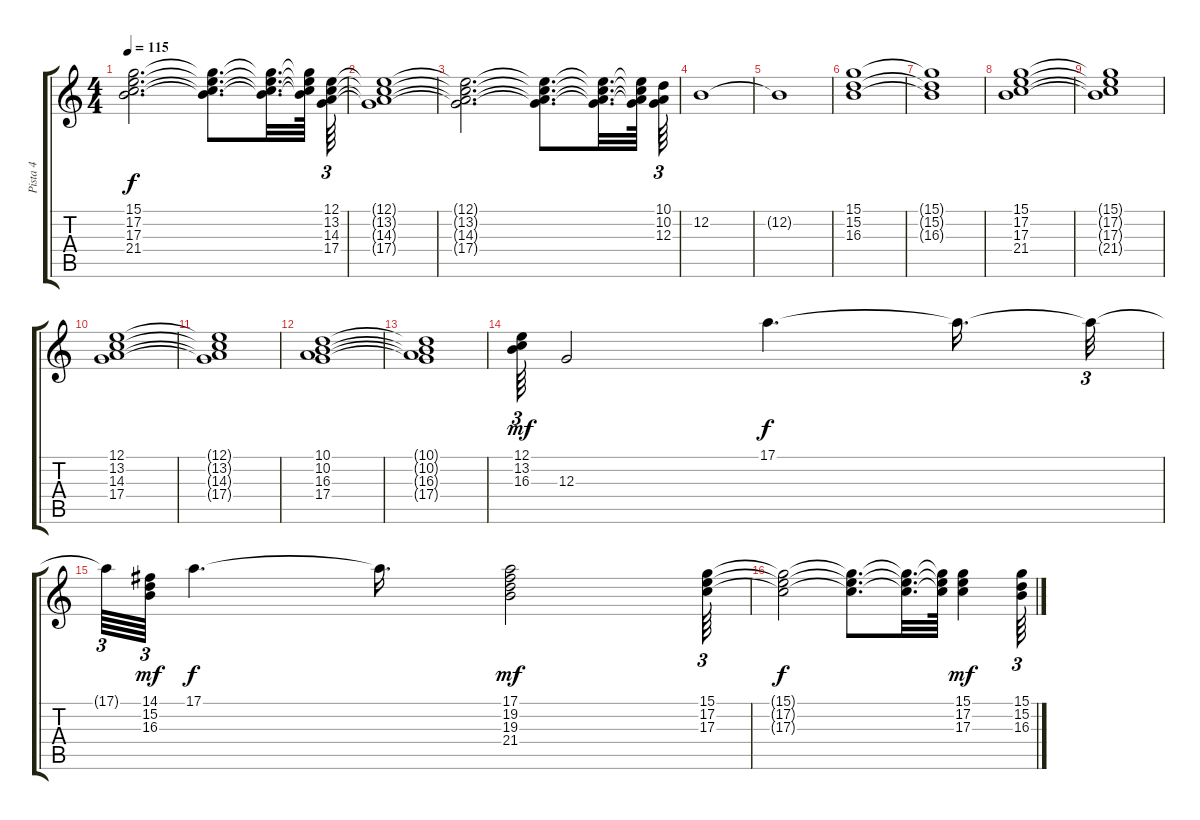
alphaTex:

\track ("Pista 4" "Pista 4") {instrument electricpiano1}
\staff {score tabs}
\tuning (E4 B3 G3 D3 A2 E2) {hide}
\ts (4 4)
\tempo 115
\clef g2
\ks c
(15.1{t} 17.2{t} 17.3{t} 21.4{t}).2{d dy f} (15.1{t} 17.2{t} 17.3{t} 21.4{t}).8{d} (15.1{t} 17.2{t} 17.3{t} 21.4{t}).32{d} (15.1{t} 17.2{t} 17.3{t} 21.4{t}).64 (12.1 13.2 14.3 17.4).64{tu (3 2)} |
(12.1{t} 13.2{t} 14.3{t} 17.4{t}).1 |
(12.1{t} 13.2{t} 14.3{t} 17.4{t}).2{d} (12.1{t} 13.2{t} 14.3{t} 17.4{t}).8{d} (12.1{t} 13.2{t} 14.3{t} 17.4{t}).32{d} (12.1{t} 13.2{t} 14.3{t} 17.4{t}).64 (10.1 10.2 12.3).64{tu (3 2)} |
12.2.1 |
12.2{t}.1 |
(15.1 15.2 16.3).1 |
(15.1{t} 15.2{t} 16.3{t}).1 |
(15.1 17.2 17.3 21.4).1 |
(15.1{t} 17.2{t} 17.3{t} 21.4{t}).1 |
(12.1 13.2 14.3 17.4).1 |
(12.1{t} 13.2{t} 14.3{t} 17.4{t}).1 |
(10.1 10.2 16.3 17.4).1 |
(10.1{t} 10.2{t} 16.3{t} 17.4{t}).1 |
(12.1 13.2 16.3).64{tu (3 2) dy mf} 12.3.2 17.1.4{d dy f} 17.1{t}.16{d} 17.1{t}.32{tu (3 2)} |
17.1{t}.64{tu (3 2)} (14.1 15.2 16.3).64{tu (3 2) dy mf} 17.1.4{d dy f} 17.1{t}.16{d} (17.1 19.2 19.3 21.4).2{dy mf} (15.1 17.2 17.3).64{tu (3 2)} |
(15.1{t} 17.2{t} 17.3{t}).2{dy f} (15.1{t} 17.2{t} 17.3{t}).8{d} (15.1{t} 17.2{t} 17.3{t}).32{d} (15.1{t} 17.2{t} 17.3{t}).64 (15.1 17.2 17.3).4{dy mf} (15.1 15.2 16.3).64{tu (3 2)}
